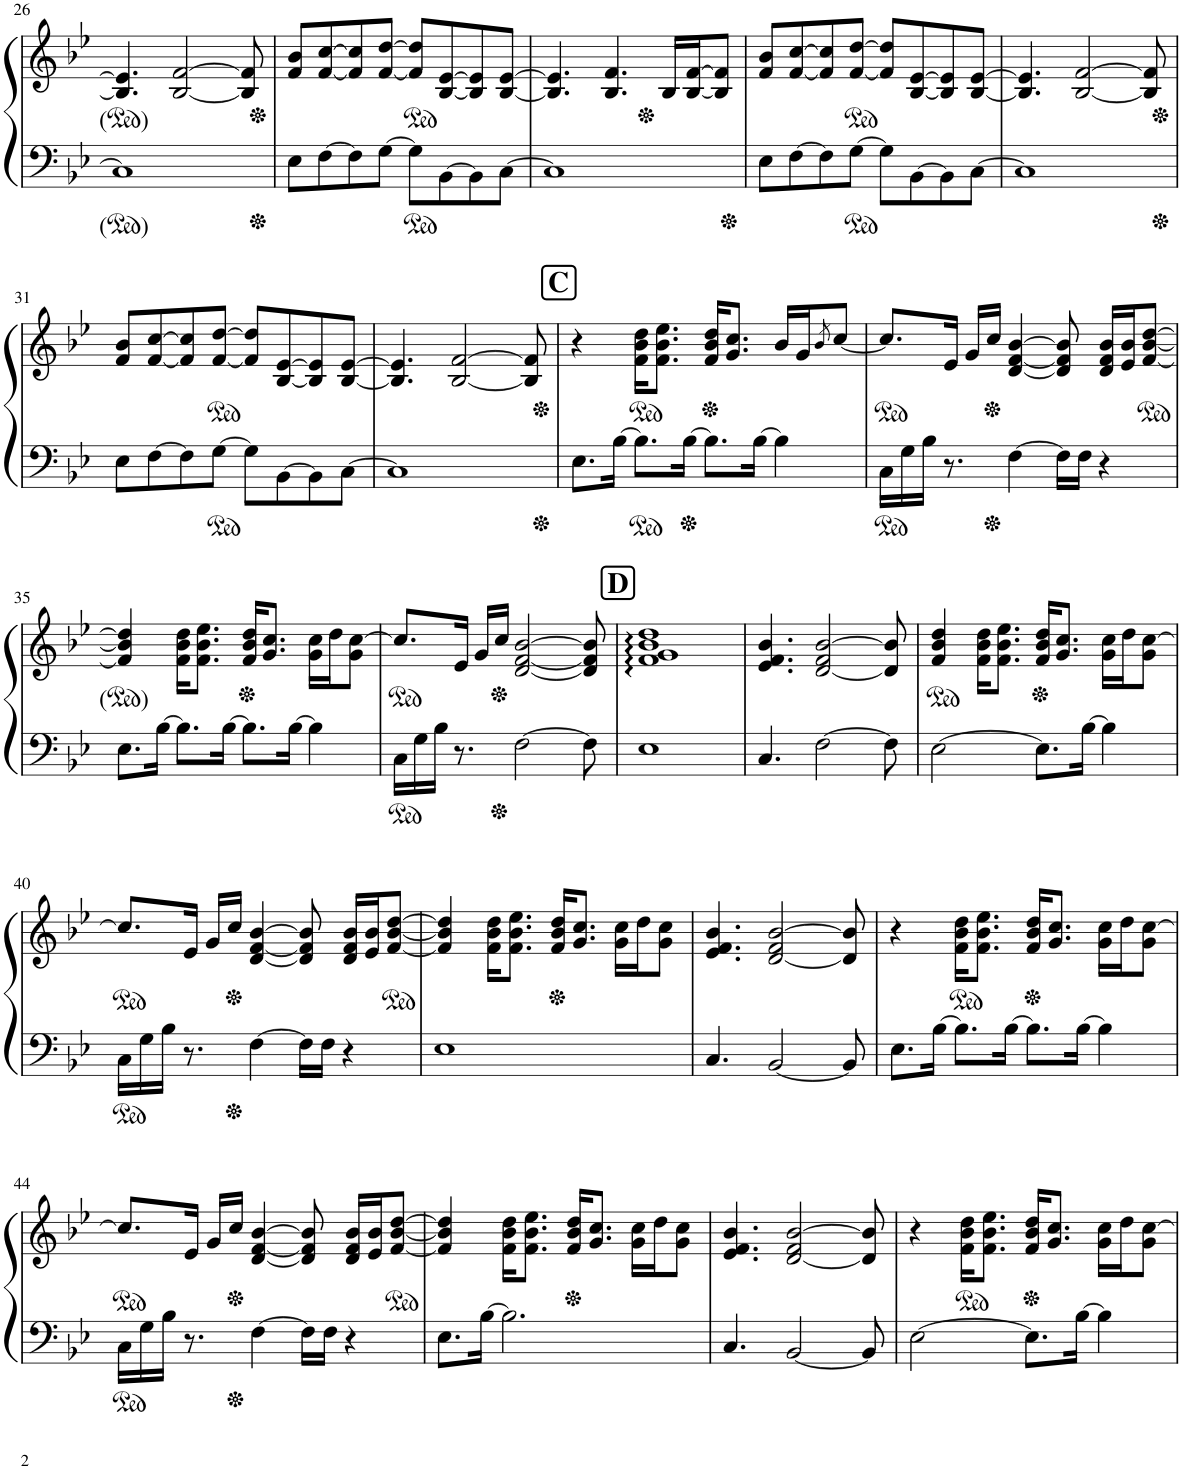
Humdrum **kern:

**kern	**kern
*part1	*part1
*staff2	*staff1
*I"Piano	*
*I'Pno.	*
!!LO:PB:g=z
*clefF4	*clefG2
*k[b-e-]	*k[b-e-]
*M4/4	*M4/4
=26	=26
1C]	4.B-/] 4.e-/]
.	[2B-/ [2f/
.	8B-/] 8f/]
=27	=27
8E-\L	8f/ 8b-/L
[8F\	[8f/ [8cc/
8F\]	8f/] 8cc/]
[8G\J	[8f/ [8dd/J
*	*ped
8G\L]	8f/] 8dd/]L
[8BB-\	[8B-/ [8e-/
8BB-\]	8B-/] 8e-/]
[8C\J	[8B-/ [8e-/J
=28	=28
1C]	4.B-/] 4.e-/]
.	4.B-/ 4.f/
*	*Xped
.	16B-/LL
.	[16B-/ [16f/J
.	8B-/] 8f/]J
=29	=29
8E-\L	8f/ 8b-/L
[8F\	[8f/ [8cc/
8F\]	8f/] 8cc/]
*	*ped
[8G\J	[8f/ [8dd/J
8G\L]	8f/] 8dd/]L
[8BB-\	[8B-/ [8e-/
8BB-\]	8B-/] 8e-/]
[8C\J	[8B-/ [8e-/J
=30	=30
1C]	4.B-/] 4.e-/]
.	[2B-/ [2f/
.	8B-/] 8f/]
!!LO:LB:g=z
=31	=31
*	*Xped
8E-\L	8f/ 8b-/L
[8F\	[8f/ [8cc/
8F\]	8f/] 8cc/]
*	*ped
[8G\J	[8f/ [8dd/J
8G\L]	8f/] 8dd/]L
[8BB-\	[8B-/ [8e-/
8BB-\]	8B-/] 8e-/]
[8C\J	[8B-/ [8e-/J
=32	=32
1C]	4.B-/] 4.e-/]
.	[2B-/ [2f/
.	8B-/] 8f/]
!!LO:REH:place=s1:a:B:cj:fs=14:t=C
=33	=33
*	*Xped
8.E-\L	4r
[16B-\Jk	.
*	*ped
8.B-\L]	16f\ 16b-\ 16dd\KL
.	8.f\ 8.b-\ 8.ee-\J
[16B-\Jk	.
8.B-\L]	16f/ 16b-/ 16dd/KL
*	*Xped
.	8.g/ 8.cc/J
[16B-\Jk	.
4B-\]	16b-/LL
.	16g/J
.	8qb-/
.	[8cc/J
=34	=34
*ped	*
*	*ped
16C\LL	8.cc/L]
16G\	.
16B-\JJ	.
8.r	16e-/Jk
.	16g/LL
.	16cc/JJ
*Xped	*
*	*Xped
[4F\	[4d/ [4f/ [4b-/
16F\LL]	8d/] 8f/] 8b-/]
16F\JJ	.
4r	16d/ 16f/ 16b-/LL
.	16e-/ 16b-/J
*	*ped
.	[8f/ [8b-/ [8dd/J
!!LO:LB:g=z
=35	=35
8.E-\L	4f/] 4b-/] 4dd/]
[16B-\Jk	.
8.B-\L]	16f\ 16b-\ 16dd\KL
.	8.f\ 8.b-\ 8.ee-\J
[16B-\Jk	.
8.B-\L]	16f/ 16b-/ 16dd/KL
*	*Xped
.	8.g/ 8.cc/J
[16B-\Jk	.
4B-\]	16g\ 16cc\LL
.	16dd\J
.	8g\ [8cc\J
=36	=36
*	*ped
16C\LL	8.cc/L]
16G\	.
16B-\JJ	.
8.r	16e-/Jk
.	16g/LL
.	16cc/JJ
*	*Xped
[2F\	[2d/ [2f/ [2b-/
8F\]	8d/] 8f/] 8b-/]
!!LO:REH:place=s1:a:B:cj:fs=14:t=D
=37	=37
1E-	1f 1g 1b- 1dd
=38	=38
4.C/	4.e-/ 4.f/ 4.b-/
[2F\	[2d/ 2f/ [2b-/
8F\]	8d/] 8b-/]
=39	=39
*	*ped
[2E-\	4f/ 4b-/ 4dd/
.	16f\ 16b-\ 16dd\KL
.	8.f\ 8.b-\ 8.ee-\J
8.E-\L]	16f/ 16b-/ 16dd/KL
*	*Xped
.	8.g/ 8.cc/J
[16B-\Jk	.
4B-\]	16g\ 16cc\LL
.	16dd\J
.	8g\ [8cc\J
!!LO:LB:g=z
=40	=40
*ped	*
*	*ped
16C\LL	8.cc/L]
16G\	.
16B-\JJ	.
8.r	16e-/Jk
.	16g/LL
.	16cc/JJ
*Xped	*
*	*Xped
[4F\	[4d/ [4f/ [4b-/
16F\LL]	8d/] 8f/] 8b-/]
16F\JJ	.
4r	16d/ 16f/ 16b-/LL
.	16e-/ 16b-/J
*	*ped
.	[8f/ [8b-/ [8dd/J
=41	=41
1E-	4f/] 4b-/] 4dd/]
.	16f\ 16b-\ 16dd\KL
.	8.f\ 8.b-\ 8.ee-\J
.	16f/ 16b-/ 16dd/KL
*	*Xped
.	8.g/ 8.cc/J
.	16g\ 16cc\LL
.	16dd\J
.	8g\ 8cc\J
=42	=42
4.C/	4.e-/ 4.f/ 4.b-/
[2BB-/	[2d/ 2f/ [2b-/
8BB-/]	8d/] 8b-/]
=43	=43
8.E-\L	4r
[16B-\Jk	.
*	*ped
8.B-\L]	16f\ 16b-\ 16dd\KL
.	8.f\ 8.b-\ 8.ee-\J
[16B-\Jk	.
8.B-\L]	16f/ 16b-/ 16dd/KL
*	*Xped
.	8.g/ 8.cc/J
[16B-\Jk	.
4B-\]	16g\ 16cc\LL
.	16dd\J
.	8g\ [8cc\J
!!LO:LB:g=z
=44	=44
*ped	*
*	*ped
16C\LL	8.cc/L]
16G\	.
16B-\JJ	.
8.r	16e-/Jk
.	16g/LL
.	16cc/JJ
*Xped	*
*	*Xped
[4F\	[4d/ [4f/ [4b-/
16F\LL]	8d/] 8f/] 8b-/]
16F\JJ	.
4r	16d/ 16f/ 16b-/LL
.	16e-/ 16b-/J
*	*ped
.	[8f/ [8b-/ [8dd/J
=45	=45
8.E-\L	4f/] 4b-/] 4dd/]
[16B-\Jk	.
2.B-\]	16f\ 16b-\ 16dd\KL
.	8.f\ 8.b-\ 8.ee-\J
.	16f/ 16b-/ 16dd/KL
*	*Xped
.	8.g/ 8.cc/J
.	16g\ 16cc\LL
.	16dd\J
.	8g\ 8cc\J
=46	=46
4.C/	4.e-/ 4.f/ 4.b-/
[2BB-/	[2d/ 2f/ [2b-/
8BB-/]	8d/] 8b-/]
=47	=47
[2E-\	4r
*	*ped
.	16f\ 16b-\ 16dd\KL
.	8.f\ 8.b-\ 8.ee-\J
8.E-\L]	16f/ 16b-/ 16dd/KL
*	*Xped
.	8.g/ 8.cc/J
[16B-\Jk	.
4B-\]	16g\ 16cc\LL
.	16dd\J
.	8g\ [8cc\J
=	=
*-	*-
